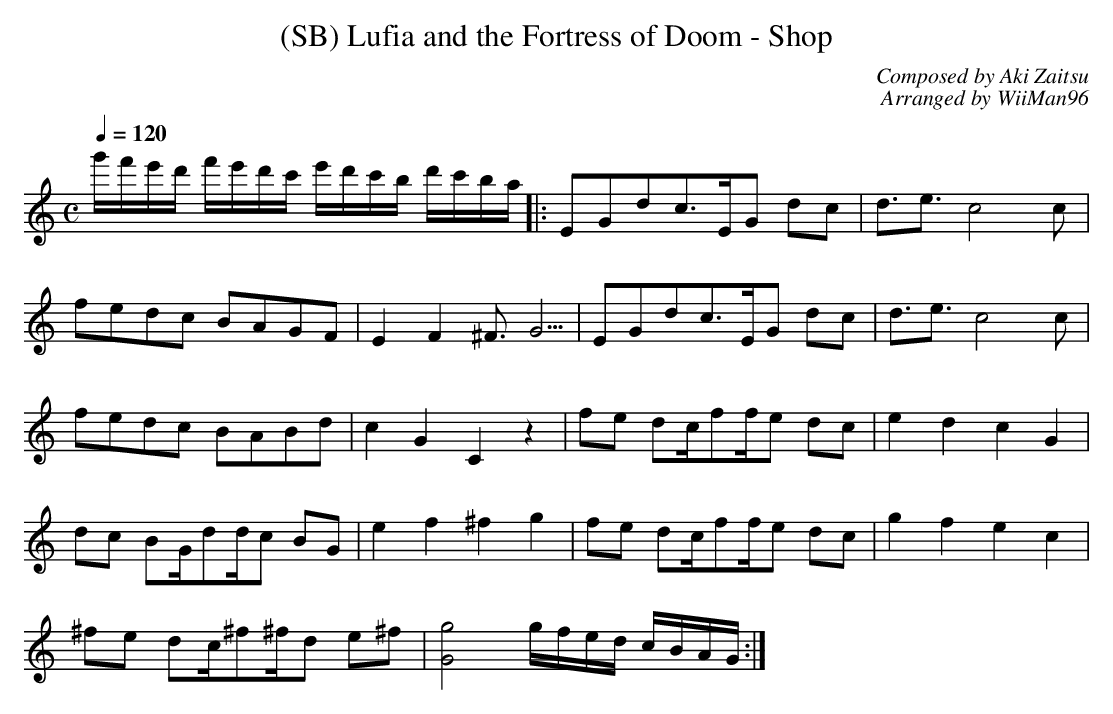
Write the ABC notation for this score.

X:1
T:(SB) Lufia and the Fortress of Doom - Shop
C:Composed by Aki Zaitsu
C:Arranged by WiiMan96
M:C
Q:1/4=120
L:1/8
K:C
g'/2f'/2e'/2d'/2 f'/2e'/2d'/2c'/2 e'/2d'/2c'/2B'/2 d'/2c'/2B'/2A'/2 |: EGdc3/2E/2G dc                         | d3/2e3/2c4  c            |
fedc             BAGF                                               |  E2          F2           ^F3/2G5/2     | EGdc3/2E/2G dc           | d3/2e3/2c4 c        |
fedc             BABd                                               |  c2          G2           C2 z2         | fe          dc/2ff/2e dc | e2         d2 c2 G2 |
dc               BG/2dd/2c        BG                                |  e2          f2           ^f2 g2        | fe          dc/2ff/2e dc | g2         f2 e2 c2 |
^fe              dc/2^f^f/2d      e^f                               |  [G4g4]      g/2f/2e/2d/2 c/2B/2A/2G/2 :|
